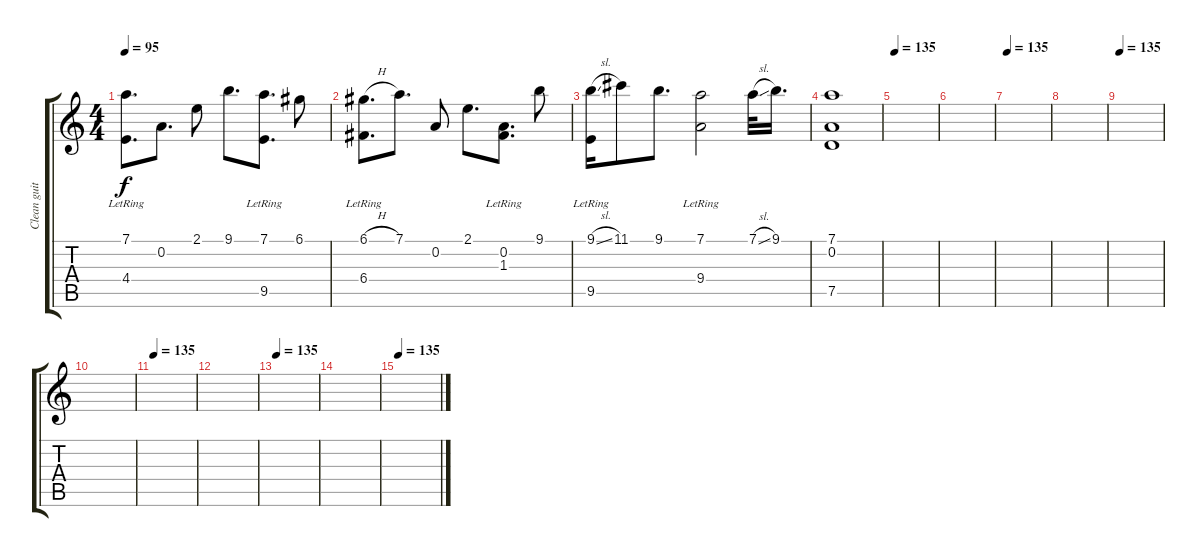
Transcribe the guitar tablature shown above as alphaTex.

\track ("Clean guitar" "Clean guit") {instrument electricguitarclean}
\staff {score tabs}
\tuning (D4 A3 F3 C3 G2 D2) {hide}
\ts (4 4)
\tempo 95
\clef g2
\ks c
(7.1 4.4{lr}).8{d dy f} 0.2.8{d} 2.1.8 9.1.8{d} (7.1 9.5{lr}).8{d} 6.1.8 |
(6.1{h} 6.4{lr}).8{d} 7.1.8{d} 0.2.8 2.1.8{d} (0.2 1.3{lr}).8{d} 9.1.8 |
(9.1{sl} 9.5{lr}).16 11.1.8 9.1.8{d} (7.1 9.4{lr}).2 7.1{sl}.32 9.1.16{d} |
(7.1 0.2 7.5).1 |
\tempo 135
|
|
\tempo 135
|
|
\tempo 135
|
|
\tempo 135
|
|
\tempo 135
|
|
\tempo 135
